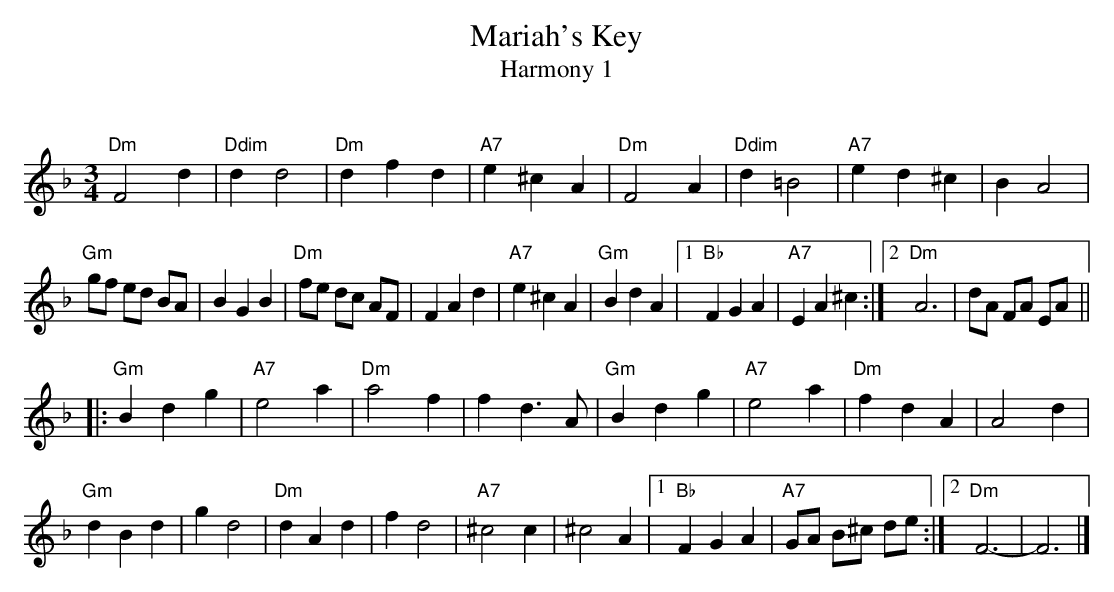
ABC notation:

X:1
T:Mariah's Key
T:Harmony 1
Q:140
L:1/4
M:3/4
K:Dm
"Dm"F2d|"Ddim"d d2| "Dm" dfd|"A7"e^cA|"Dm"F2A|"Ddim"d =B2|"A7" ed^c|BA2|
"Gm"g/f/ e/d/ B/A/| BGB| "Dm" f/e/ d/c/ A/F/| FAd|"A7"e^cA| "Gm" BdA|1 "Bb" FGA|"A7"EA^c:|2 "Dm" A3|d/A/ F/A/ E/A/||
|:"Gm" Bdg| "A7" e2 a| "Dm"a2 f| f d>A| "Gm" Bdg| "A7" e2 a| "Dm" fdA| A2d|
"Gm" dBd| gd2| "Dm" dAd|fd2| "A7" ^c2 c|^c2A|1 "Bb" FGA|"A7"G/A/ B/^c/ d/e/:|2 "Dm" F3-|F3|]
